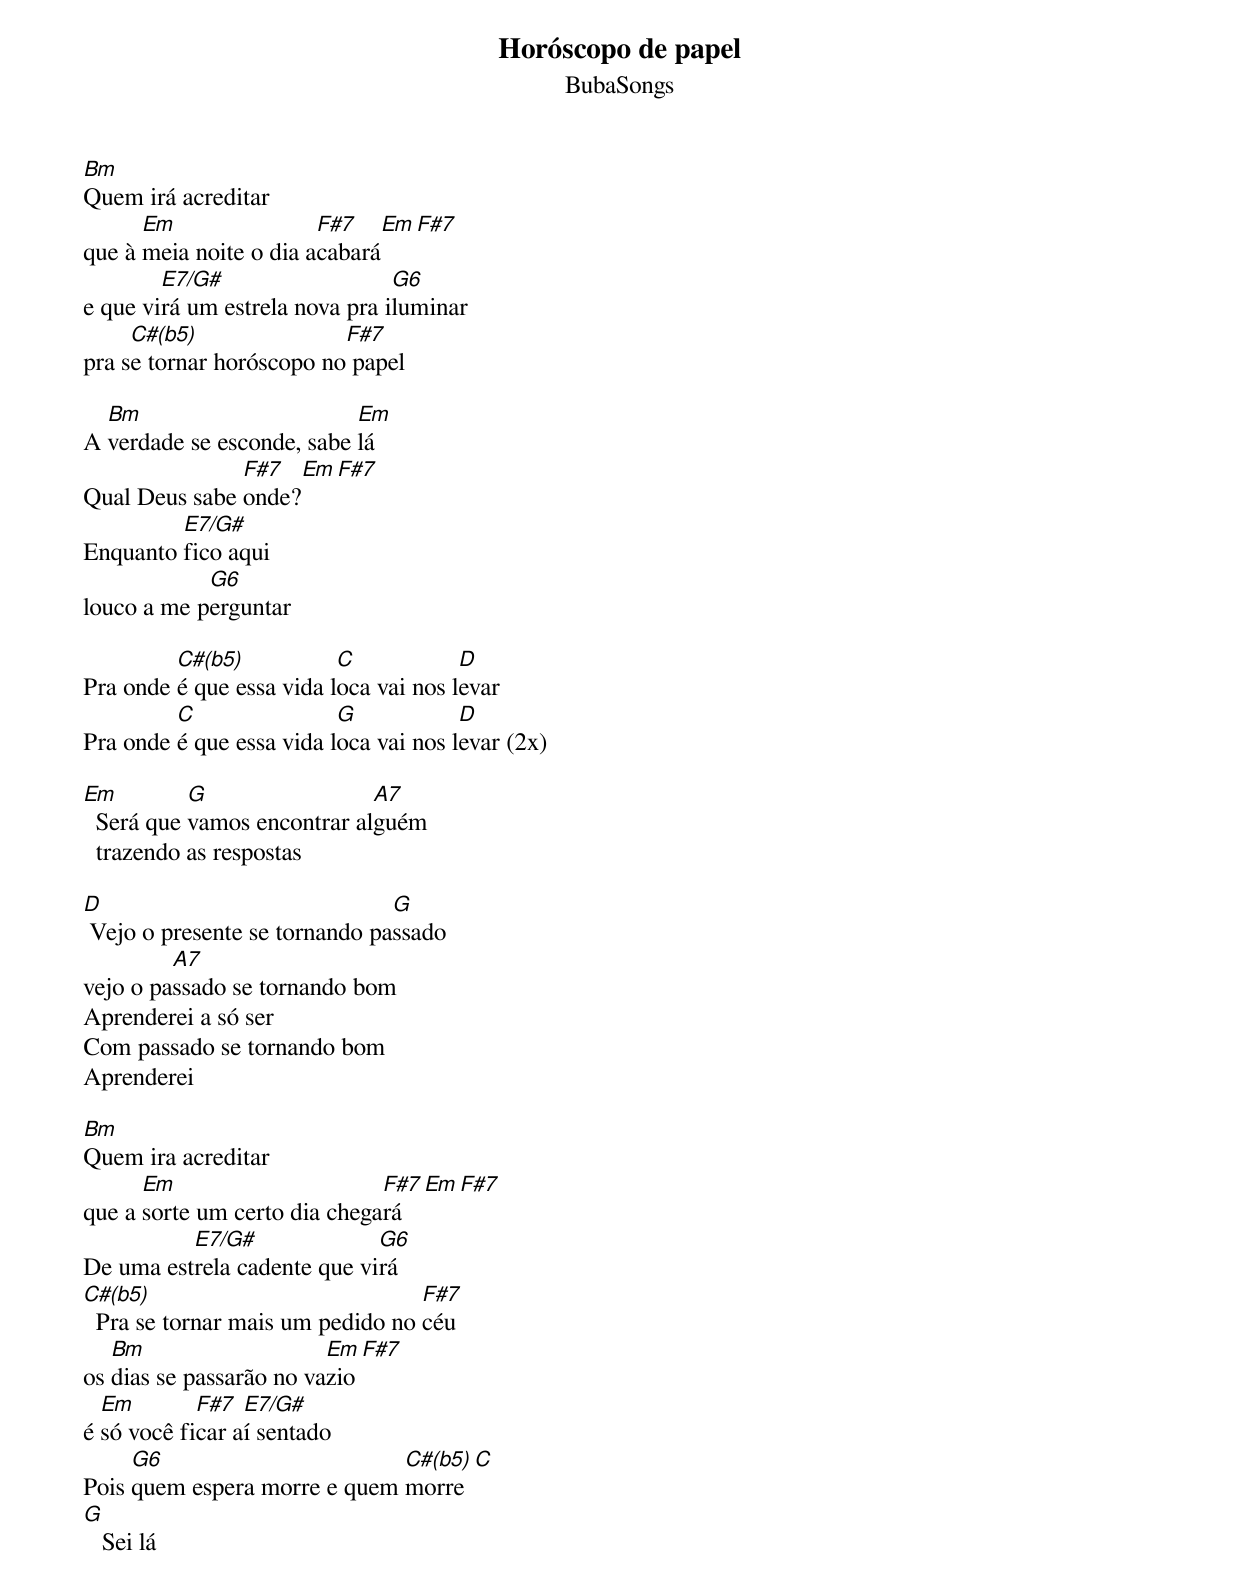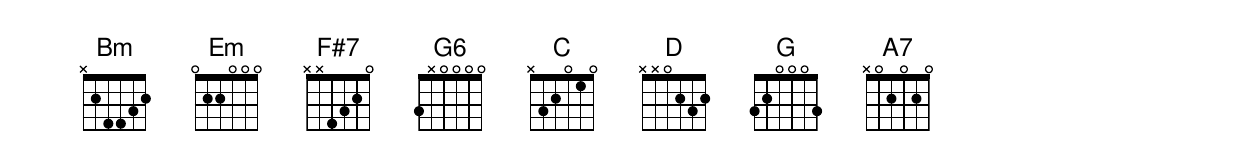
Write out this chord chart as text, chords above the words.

Horóscopo de papel
BubaSongs

Bm
Quem irá acreditar
      Em                F#7   Em  F#7
que à meia noite o dia acabará
        E7/G#                   G6
e que virá um estrela nova pra iluminar
     C#(b5)               F#7
pra se tornar horóscopo no papel

  Bm                       Em
A verdade se esconde, sabe lá
               F#7   Em  F#7
Qual Deus sabe onde?
         E7/G#
Enquanto fico aqui
            G6
louco a me perguntar

         C#(b5)           C            D
Pra onde é que essa vida loca vai nos levar
         C                G            D
Pra onde é que essa vida loca vai nos levar (2x)

Em         G                 A7
  Será que vamos encontrar alguém
  trazendo as respostas

D                              G
 Vejo o presente se tornando passado
         A7
vejo o passado se tornando bom
Aprenderei a só ser
Com passado se tornando bom
Aprenderei

Bm
Quem ira acreditar
      Em                      F#7   Em   F#7
que a sorte um certo dia chegará
          E7/G#              G6
De uma estrela cadente que virá
C#(b5)                            F#7
  Pra se tornar mais um pedido no céu
   Bm                    Em  F#7
os dias se passarão no vazio
  Em        F#7  E7/G#
é só você ficar aí sentado
     G6                       C#(b5)  C
Pois quem espera morre e quem morre
G
   Sei lá
